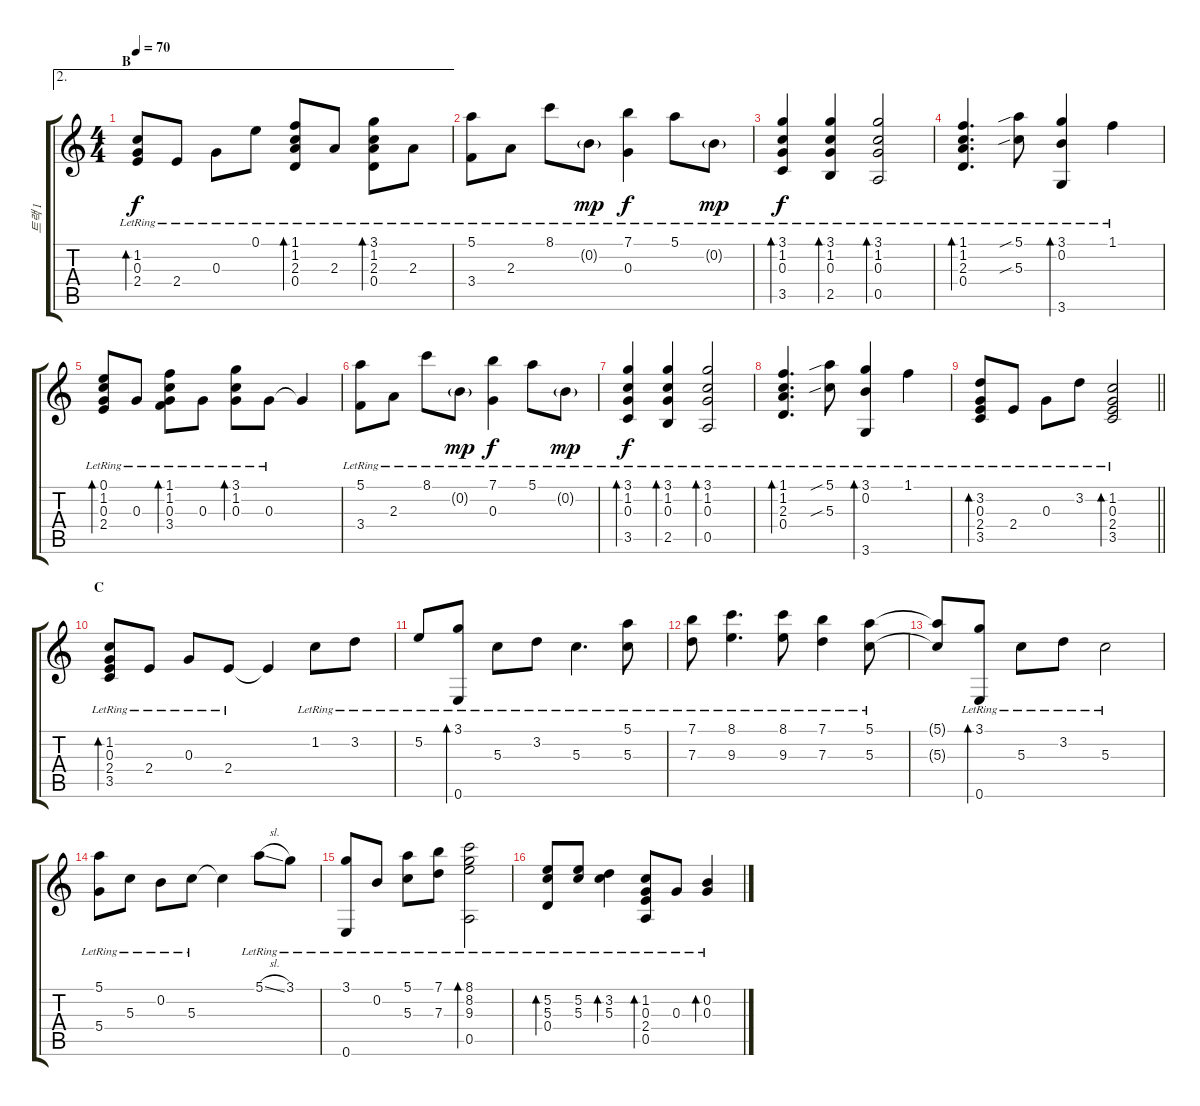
\track ("트랙 1" "트랙 1") {instrument acousticguitarnylon}
\staff {score tabs}
\tuning (E4 B3 G3 D3 A2 E2) {hide}
\ae 2
\ts (4 4)
\section ("" "B")
\tempo 70
\clef g2
\ks c
(1.2{lr} 0.3{lr} 2.4{lr}).8{bd 240 dy f} 2.4{lr}.8 0.3{lr}.8 0.1{lr}.8 (1.1{lr} 1.2{lr} 2.3{lr} 0.4{lr}).8{bd 240} 2.3{lr}.8 (3.1{lr} 1.2{lr} 2.3{lr} 0.4{lr}).8{bd 240} 2.3{lr}.8 |
(5.1{lr} 3.4{lr}).8 2.3{lr}.8 8.1{lr}.8 0.2{g lr}.8{dy mp} (7.1{lr} 0.3{lr}).4{dy f} 5.1{lr}.8 0.2{g lr}.8{dy mp} |
(3.1{lr} 1.2{lr} 0.3{lr} 3.5{lr}).4{bd 240 dy f} (3.1{lr} 1.2{lr} 0.3{lr} 2.5{lr}).4{bd 240} (3.1{lr} 1.2{lr} 0.3{lr} 0.5{lr}).2{bd 240} |
(1.1{lr} 1.2{lr} 2.3{lr} 0.4{lr}).4{d bd 240} (5.1{sib lr} 5.3{sib lr}).8 (3.1{lr} 0.2{lr} 3.6{lr}).4{bd 240} 1.1{lr}.4 |
(0.1{lr} 1.2{lr} 0.3{lr} 2.4{lr}).8{bd 240} 0.3{lr}.8 (1.1{lr} 1.2{lr} 0.3{lr} 3.4{lr}).8{bd 240} 0.3{lr}.8 (3.1{lr} 1.2{lr} 0.3{lr}).8{bd 240} 0.3{lr}.8 0.3{t}.4 |
(5.1{lr} 3.4{lr}).8 2.3{lr}.8 8.1{lr}.8 0.2{g lr}.8{dy mp} (7.1{lr} 0.3{lr}).4{dy f} 5.1{lr}.8 0.2{g lr}.8{dy mp} |
(3.1{lr} 1.2{lr} 0.3{lr} 3.5{lr}).4{bd 240 dy f} (3.1{lr} 1.2{lr} 0.3{lr} 2.5{lr}).4{bd 240} (3.1{lr} 1.2{lr} 0.3{lr} 0.5{lr}).2{bd 240} |
(1.1{lr} 1.2{lr} 2.3{lr} 0.4{lr}).4{d bd 240} (5.1{sib lr} 5.3{sib lr}).8 (3.1{lr} 0.2{lr} 3.6{lr}).4{bd 240} 1.1{lr}.4 |
\barLineRight lightlight
(3.2{lr} 0.3{lr} 2.4{lr} 3.5{lr}).8{bd 240} 2.4{lr}.8 0.3{lr}.8 3.2{lr}.8 (1.2{lr} 0.3{lr} 2.4{lr} 3.5{lr}).2{bd 240} |
\section ("" "C")
(1.2{lr} 0.3{lr} 2.4{lr} 3.5{lr}).8{bd 240} 2.4{lr}.8 0.3{lr}.8 2.4{lr}.8 2.4{t}.4 1.2{lr}.8 3.2{lr}.8 |
5.2{lr}.8 (3.1{lr} 0.6{lr}).8{bd 480} 5.3{lr}.8 3.2{lr}.8 5.3{lr}.4{d} (5.1{lr} 5.3{lr}).8 |
(7.1{lr} 7.3{lr}).8 (8.1{lr} 9.3{lr}).4{d} (8.1{lr} 9.3{lr}).8 (7.1{lr} 7.3{lr}).4 (5.1{lr} 5.3{lr}).8 |
(5.1{t} 5.3{t}).8 (3.1{lr} 0.6{lr}).8{bd 480} 5.3{lr}.8 3.2{lr}.8 5.3{lr}.2 |
(5.1{lr} 5.4{lr}).8 5.3{lr}.8 0.2{lr}.8 5.3{lr}.8 5.3{t}.4 5.1{sl lr}.8 3.1{lr}.8 |
(3.1{lr} 0.6{lr}).8 0.2{lr}.8 (5.1{lr} 5.3{lr}).8 (7.1{lr} 7.3{lr}).8 (8.1{lr} 8.2{lr} 9.3{lr} 0.5{lr}).2{bd 240} |
(5.2{lr} 5.3{lr} 0.4{lr}).8{bd 240} (5.2{lr} 5.3{lr}).8 (3.2{lr} 5.3{lr}).4{bd 240} (1.2{lr} 0.3{lr} 2.4{lr} 0.5{lr}).8{bd 240} 0.3{lr}.8 (0.2{lr} 0.3{lr}).4{bd 240}
